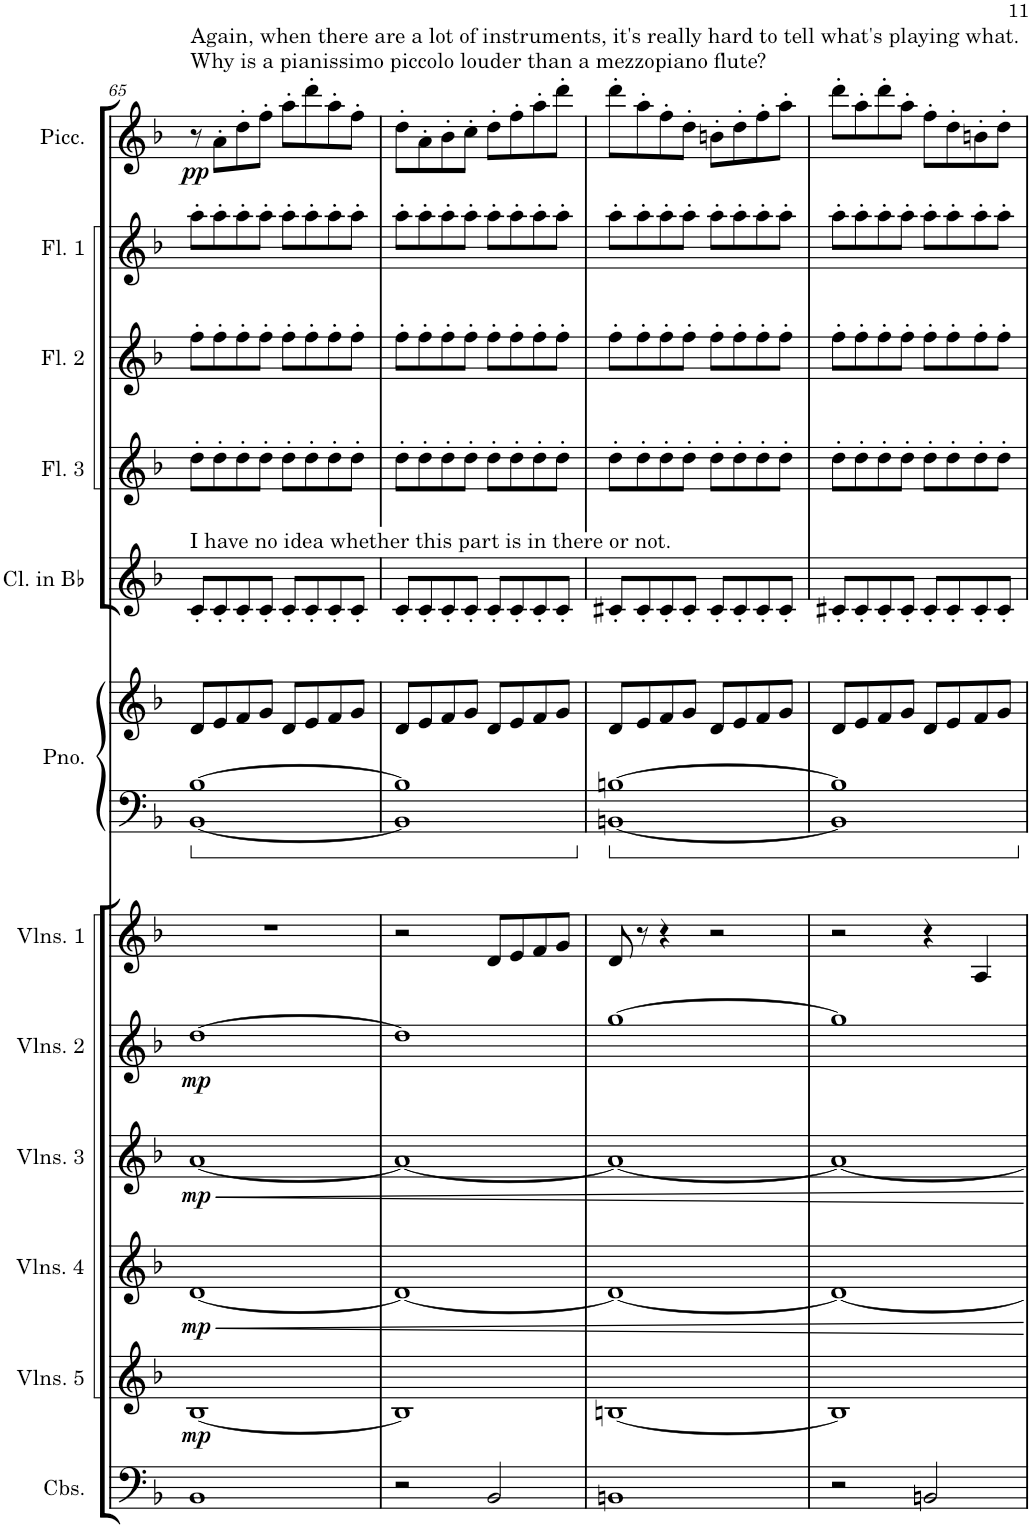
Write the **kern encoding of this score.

**kern	**kern	**dynam	**kern	**dynam	**kern	**dynam	**kern	**dynam	**kern	**kern	**kern	**kern	**kern	**kern	**kern	**kern	**dynam
*part12	*part11	*part11	*part10	*part10	*part9	*part9	*part8	*part8	*part7	*part6	*part6	*part5	*part4	*part3	*part2	*part1	*part1
*staff13	*staff12	*staff12	*staff11	*staff11	*staff10	*staff10	*staff9	*staff9	*staff8	*staff7	*staff6	*staff5	*staff4	*staff3	*staff2	*staff1	*staff1
*I"Contrabasses	*I"Violins 5	*	*I"Violins 4	*	*I"Violins 3	*	*I"Violins 2	*	*I"Violins 1	*I"Piano	*	*I"Clarinet in Bb	*I"Flute 3	*I"Flute 2	*I"Flute 1	*I"Piccolo	*
*I'Cbs.	*I'Vlns. 5	*	*I'Vlns. 4	*	*I'Vlns. 3	*	*I'Vlns. 2	*	*I'Vlns. 1	*I'Pno.	*	*I'Cl. in Bb	*I'Fl. 3	*I'Fl. 2	*I'Fl. 1	*I'Picc.	*
!!LO:PB:g=z
*clefF4	*clefG2	*	*clefG2	*	*clefG2	*	*clefG2	*	*clefG2	*clefF4	*clefG2	*clefG2	*clefG2	*clefG2	*clefG2	*clefG2	*
*Trd7c12	*	*	*	*	*	*	*	*	*	*	*	*Trd1c2	*	*	*	*Trd-7c-12	*
*k[b-]	*k[b-]	*	*k[b-]	*	*k[b-]	*	*k[b-]	*	*k[b-]	*k[b-]	*k[b-]	*k[b-]	*k[b-]	*k[b-]	*k[b-]	*k[b-]	*
*M4/4	*M4/4	*	*M4/4	*	*M4/4	*	*M4/4	*	*M4/4	*M4/4	*M4/4	*M4/4	*M4/4	*M4/4	*M4/4	*M4/4	*
=65	=65	=65	=65	=65	=65	=65	=65	=65	=65	=65	=65	=65	=65	=65	=65	=65	=65
!	!	!	!	!	!	!	!	!	!	!	!	!	!	!	!	!LO:TX:a:t=Again, when there are a lot of instruments, it's really hard to tell what's playing what.	!
!	!	!	!	!	!	!	!	!	!	!	!	!	!	!	!	!LO:TX:a:t=Why is a pianissimo piccolo louder than a mezzopiano flute?	!
!	!	!	!	!	!	!	!	!	!	!	!	!LO:TX:a:t=I have no idea whether this part is in there or not.	!	!	!	!	!
!	!	!LO:DY:b	!	!LO:DY:b	!	!LO:DY:b	!	!LO:DY:b	!	!	!	!	!	!	!	!	!LO:DY:b
1BB-	[1B-	mp	[1d	mp	[1a	mp	[1dd	mp	1r	[1BB- [1B-	8d/L	8c'/L	8dd'\L	8ff'\L	8aa'\L	8r	pp
.	.	.	.	.	.	.	.	.	.	.	8e/	8c'/	8dd'\	8ff'\	8aa'\	8a'\L	.
.	.	.	.	.	.	.	.	.	.	.	8f/	8c'/	8dd'\	8ff'\	8aa'\	8dd'\	.
.	.	.	.	.	.	.	.	.	.	.	8g/J	8c'/J	8dd'\J	8ff'\J	8aa'\J	8ff'\J	.
.	.	.	.	.	.	.	.	.	.	.	8d/L	8c'/L	8dd'\L	8ff'\L	8aa'\L	8aa'\L	.
.	.	.	.	.	.	.	.	.	.	.	8e/	8c'/	8dd'\	8ff'\	8aa'\	8ddd'\	.
.	.	.	.	.	.	.	.	.	.	.	8f/	8c'/	8dd'\	8ff'\	8aa'\	8aa'\	.
.	.	.	.	.	.	.	.	.	.	.	8g/J	8c'/J	8dd'\J	8ff'\J	8aa'\J	8ff'\J	.
=66	=66	=66	=66	=66	=66	=66	=66	=66	=66	=66	=66	=66	=66	=66	=66	=66	=66
2r	1B-]	.	1d_	.	1a_	.	1dd]	.	2r	1BB-] 1B-]	8d/L	8c'/L	8dd'\L	8ff'\L	8aa'\L	8dd'\L	.
.	.	.	.	.	.	.	.	.	.	.	8e/	8c'/	8dd'\	8ff'\	8aa'\	8a'\	.
.	.	.	.	.	.	.	.	.	.	.	8f/	8c'/	8dd'\	8ff'\	8aa'\	8b-'\	.
.	.	.	.	.	.	.	.	.	.	.	8g/J	8c'/J	8dd'\J	8ff'\J	8aa'\J	8cc'\J	.
2BB-/	.	.	.	.	.	.	.	.	8d/L	.	8d/L	8c'/L	8dd'\L	8ff'\L	8aa'\L	8dd'\L	.
.	.	.	.	.	.	.	.	.	8e/	.	8e/	8c'/	8dd'\	8ff'\	8aa'\	8ff'\	.
.	.	.	.	.	.	.	.	.	8f/	.	8f/	8c'/	8dd'\	8ff'\	8aa'\	8aa'\	.
.	.	.	.	.	.	.	.	.	8g/J	.	8g/J	8c'/J	8dd'\J	8ff'\J	8aa'\J	8ddd'\J	.
=67	=67	=67	=67	=67	=67	=67	=67	=67	=67	=67	=67	=67	=67	=67	=67	=67	=67
1BBn	[1Bn	.	1d_	.	1a_	.	[1gg	.	8d/	[1BBn [1Bn	8d/L	8c#X'/L	8dd'\L	8ff'\L	8aa'\L	8ddd'\L	.
.	.	.	.	.	.	.	.	.	8r	.	8e/	8c#'/	8dd'\	8ff'\	8aa'\	8aa'\	.
.	.	.	.	.	.	.	.	.	4r	.	8f/	8c#'/	8dd'\	8ff'\	8aa'\	8ff'\	.
.	.	.	.	.	.	.	.	.	.	.	8g/J	8c#'/J	8dd'\J	8ff'\J	8aa'\J	8dd'\J	.
.	.	.	.	.	.	.	.	.	2r	.	8d/L	8c#'/L	8dd'\L	8ff'\L	8aa'\L	8bn'\L	.
.	.	.	.	.	.	.	.	.	.	.	8e/	8c#'/	8dd'\	8ff'\	8aa'\	8dd'\	.
.	.	.	.	.	.	.	.	.	.	.	8f/	8c#'/	8dd'\	8ff'\	8aa'\	8ff'\	.
.	.	.	.	.	.	.	.	.	.	.	8g/J	8c#'/J	8dd'\J	8ff'\J	8aa'\J	8aa'\J	.
=68	=68	=68	=68	=68	=68	=68	=68	=68	=68	=68	=68	=68	=68	=68	=68	=68	=68
2r	1B]	.	1d_	.	1a_	.	1gg]	.	2r	1BB] 1B]	8d/L	8c#X'/L	8dd'\L	8ff'\L	8aa'\L	8ddd'\L	.
.	.	.	.	.	.	.	.	.	.	.	8e/	8c#'/	8dd'\	8ff'\	8aa'\	8aa'\	.
.	.	.	.	.	.	.	.	.	.	.	8f/	8c#'/	8dd'\	8ff'\	8aa'\	8ddd'\	.
.	.	.	.	.	.	.	.	.	.	.	8g/J	8c#'/J	8dd'\J	8ff'\J	8aa'\J	8aa'\J	.
2BBn/	.	.	.	.	.	.	.	.	4r	.	8d/L	8c#'/L	8dd'\L	8ff'\L	8aa'\L	8ff'\L	.
.	.	.	.	.	.	.	.	.	.	.	8e/	8c#'/	8dd'\	8ff'\	8aa'\	8dd'\	.
.	.	.	.	.	.	.	.	.	4A/	.	8f/	8c#'/	8dd'\	8ff'\	8aa'\	8bn'\	.
.	.	.	.	.	.	.	.	.	.	.	8g/J	8c#'/J	8dd'\J	8ff'\J	8aa'\J	8dd'\J	.
=	=	=	=	=	=	=	=	=	=	=	=	=	=	=	=	=	=
*-	*-	*-	*-	*-	*-	*-	*-	*-	*-	*-	*-	*-	*-	*-	*-	*-	*-
